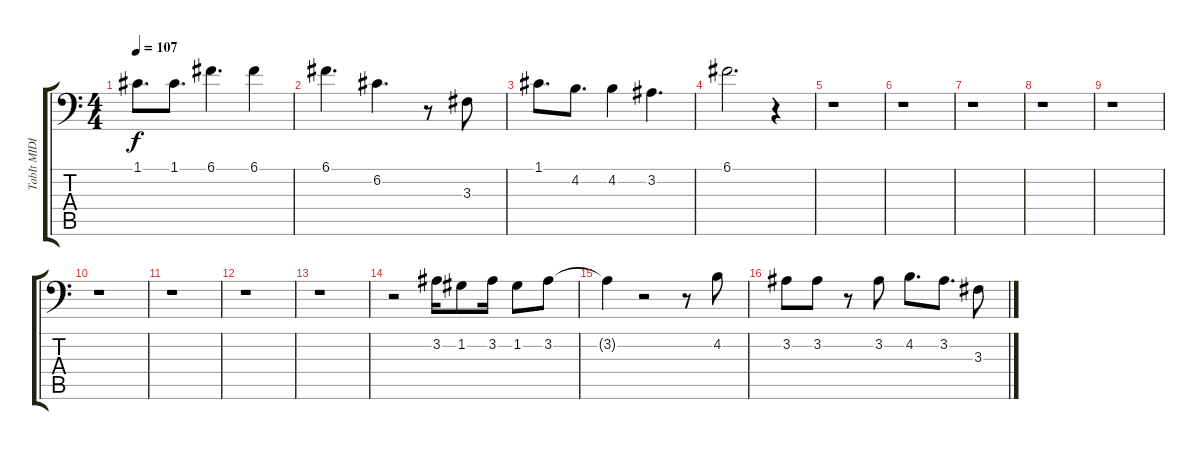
\track ("TabIt MIDI - Track 8" "TabIt MIDI") {instrument oboe}
\staff {score tabs}
\tuning (C4 G3 Eb3 Bb2 F2 Bb1) {hide}
\ts (4 4)
\tempo 107
\clef f4
\ks c
1.1.8{d dy f} 1.1.8{d} 6.1.4{d} 6.1.4 |
6.1.4{d} 6.2.4{d} r.8 3.3.8 |
1.1.8{d} 4.2.8{d} 4.2.4 3.2.4{d} |
6.1.2{d} r.4 |
r.1 |
r.1 |
r.1 |
r.1 |
r.1 |
r.1 |
r.1 |
r.1 |
r.1 |
r.2 3.2.16 1.2.8 3.2.16 1.2.8 3.2.8 |
3.2{t}.4 r.2 r.8 4.2.8 |
3.2.8 3.2.8 r.8 3.2.8 4.2.8{d} 3.2.8{d} 3.3.8
